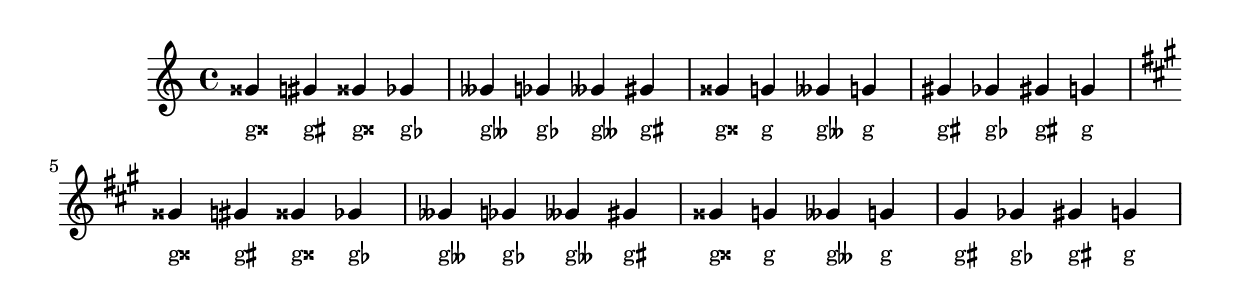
\version "1.3.146"
\header{
texidoc="
A sharp sign after a double sharp sign, as well as a flat sign
after a double flat sign is automatically prepended with a
natural sign.
"
}



thenotes =  \notes \relative cis' { \time 4/4
gisis'4 gis gisis ges |
geses ges geses gis |
gisis g geses g |
gis ges gis g |
\key a \major
gisis4 gis gisis ges |
geses ges geses gis |
gisis g geses g |
gis ges gis g |
}

\score { < \context Staff \thenotes
	\context NoteNames  {
		\property NoteNames.NoteName \override  #'no-spacing-rods  = ##f 
		\thenotes
	}
	>
}
